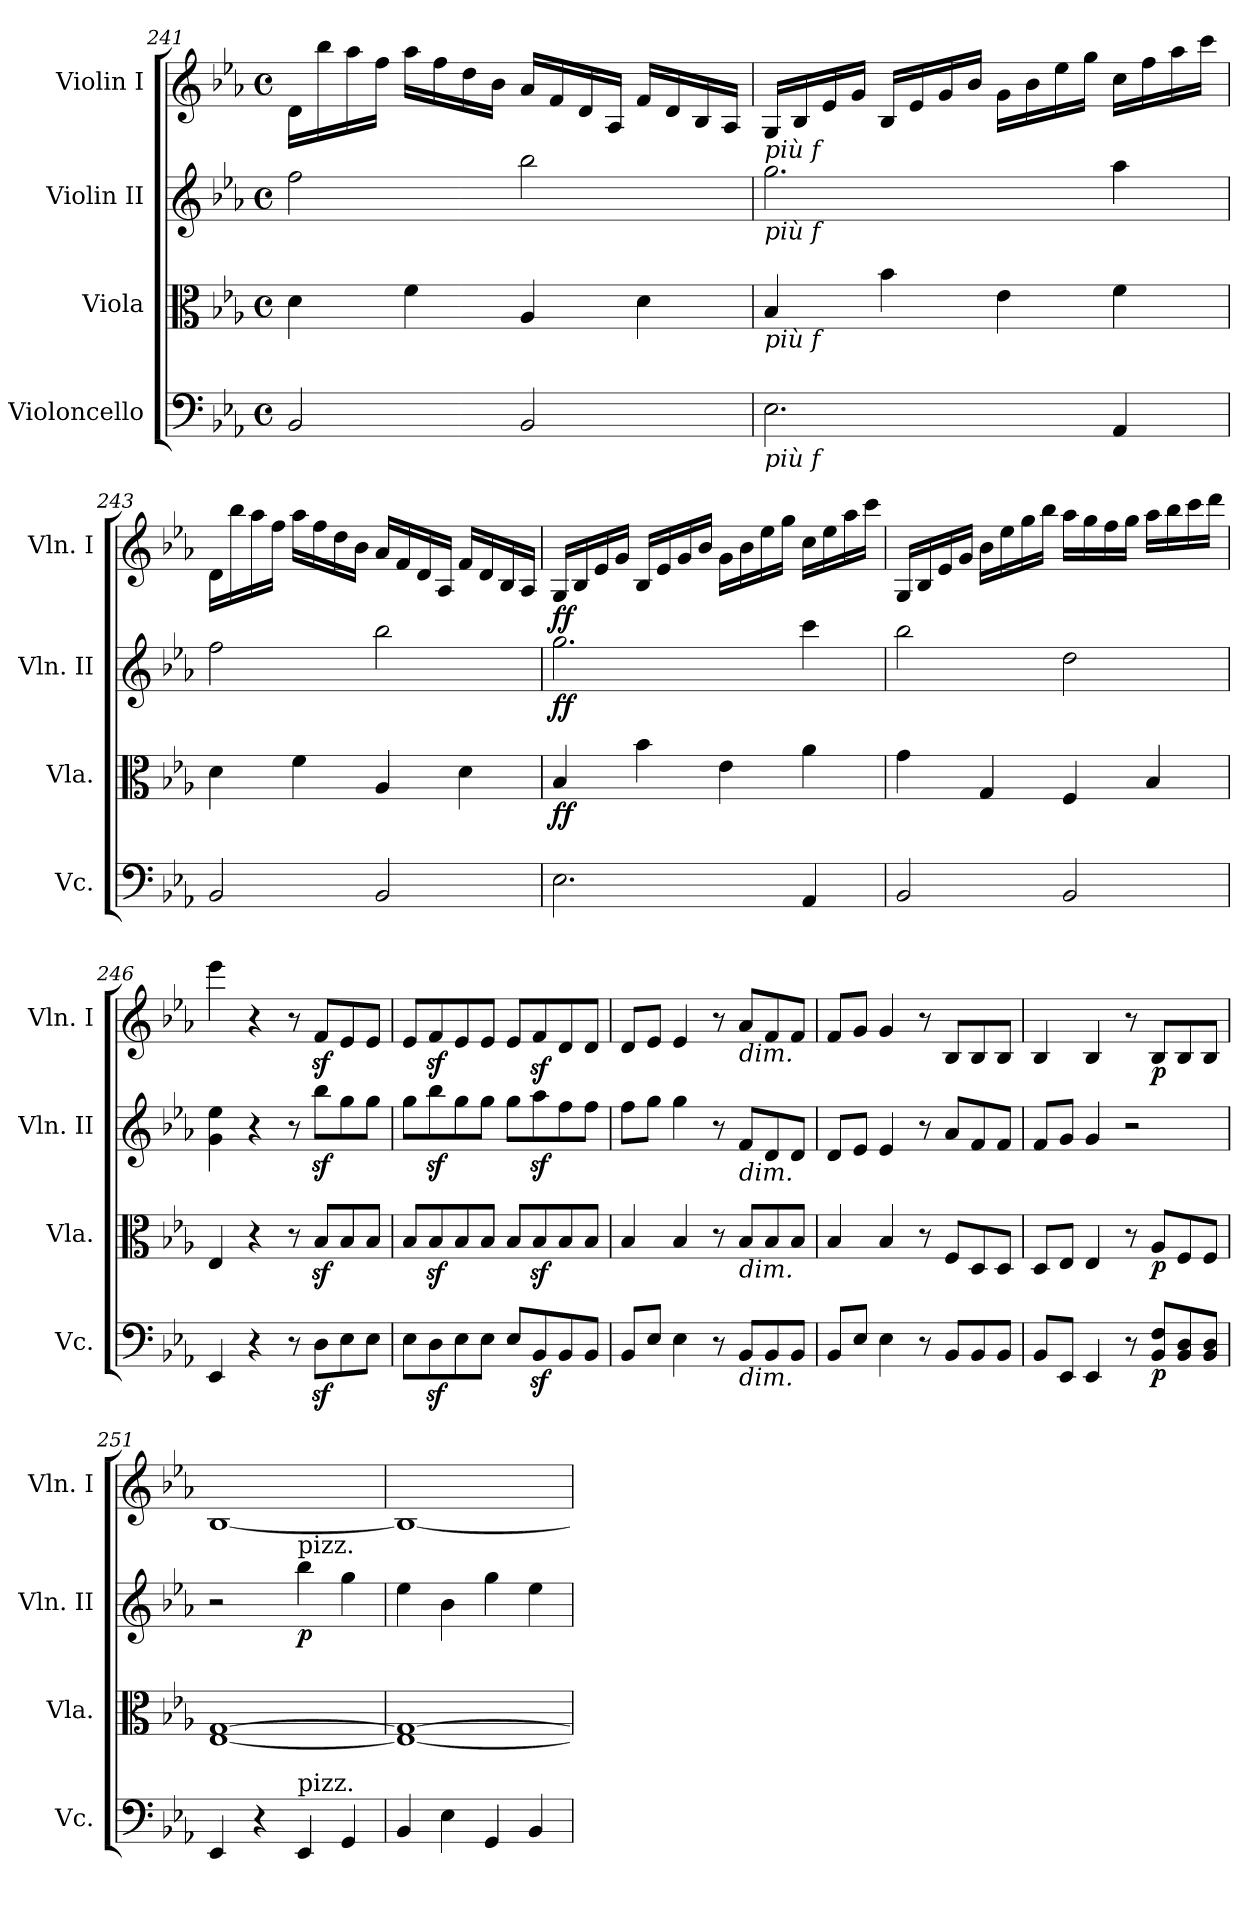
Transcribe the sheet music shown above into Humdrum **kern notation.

**kern	**dynam	**kern	**dynam	**kern	**dynam	**kern	**dynam
*part4	*part4	*part3	*part3	*part2	*part2	*part1	*part1
*staff4	*staff4	*staff3	*staff3	*staff2	*staff2	*staff1	*staff1
*I"Violoncello	*	*I"Viola	*	*I"Violin II	*	*I"Violin I	*
*I'Vc.	*	*I'Vla.	*	*I'Vln. II	*	*I'Vln. I	*
!!LO:LB:g=z
*clefF4	*	*clefC3	*	*clefG2	*	*clefG2	*
*k[b-e-a-]	*	*k[b-e-a-]	*	*k[b-e-a-]	*	*k[b-e-a-]	*
*E-:	*	*E-:	*	*E-:	*	*E-:	*
*M4/4	*	*M4/4	*	*M4/4	*	*M4/4	*
*met(c)	*	*met(c)	*	*met(c)	*	*met(c)	*
=241	=241	=241	=241	=241	=241	=241	=241
2BB-/	.	4d\	.	2ff\	.	16d\LL	.
.	.	.	.	.	.	16bb-\	.
.	.	.	.	.	.	16aa-\	.
.	.	.	.	.	.	16ff\JJ	.
.	.	4f\	.	.	.	16aa-\LL	.
.	.	.	.	.	.	16ff\	.
.	.	.	.	.	.	16dd\	.
.	.	.	.	.	.	16b-\JJ	.
2BB-/	.	4A-/	.	2bb-\	.	16a-/LL	.
.	.	.	.	.	.	16f/	.
.	.	.	.	.	.	16d/	.
.	.	.	.	.	.	16A-/JJ	.
.	.	4d\	.	.	.	16f/LL	.
.	.	.	.	.	.	16d/	.
.	.	.	.	.	.	16B-/	.
.	.	.	.	.	.	16A-/JJ	.
=242	=242	=242	=242	=242	=242	=242	=242
!	!	!	!	!	!	!LO:TX:b:i:t=più f	!
!	!	!	!	!LO:TX:b:i:t=più f	!	!	!
!	!	!LO:TX:b:i:t=più f	!	!	!	!	!
!LO:TX:b:i:t=più f	!	!	!	!	!	!	!
2.E-\	.	4B-/	.	2.gg\	.	16G/LL	.
.	.	.	.	.	.	16B-/	.
.	.	.	.	.	.	16e-/	.
.	.	.	.	.	.	16g/JJ	.
.	.	4b-\	.	.	.	16B-/LL	.
.	.	.	.	.	.	16e-/	.
.	.	.	.	.	.	16g/	.
.	.	.	.	.	.	16b-/JJ	.
.	.	4e-\	.	.	.	16g\LL	.
.	.	.	.	.	.	16b-\	.
.	.	.	.	.	.	16ee-\	.
.	.	.	.	.	.	16gg\JJ	.
4AA-/	.	4f\	.	4aa-\	.	16cc\LL	.
.	.	.	.	.	.	16ff\	.
.	.	.	.	.	.	16aa-\	.
.	.	.	.	.	.	16ccc\JJ	.
=243	=243	=243	=243	=243	=243	=243	=243
2BB-/	.	4d\	.	2ff\	.	16d\LL	.
.	.	.	.	.	.	16bb-\	.
.	.	.	.	.	.	16aa-\	.
.	.	.	.	.	.	16ff\JJ	.
.	.	4f\	.	.	.	16aa-\LL	.
.	.	.	.	.	.	16ff\	.
.	.	.	.	.	.	16dd\	.
.	.	.	.	.	.	16b-\JJ	.
2BB-/	.	4A-/	.	2bb-\	.	16a-/LL	.
.	.	.	.	.	.	16f/	.
.	.	.	.	.	.	16d/	.
.	.	.	.	.	.	16A-/JJ	.
.	.	4d\	.	.	.	16f/LL	.
.	.	.	.	.	.	16d/	.
.	.	.	.	.	.	16B-/	.
.	.	.	.	.	.	16A-/JJ	.
!!LO:LB:g=z
=244	=244	=244	=244	=244	=244	=244	=244
!	!	!	!LO:DY:b	!	!LO:DY:b	!	!LO:DY:b
2.E-\	.	4B-/	ff	2.gg\	ff	16G/LL	ff
.	.	.	.	.	.	16B-/	.
.	.	.	.	.	.	16e-/	.
.	.	.	.	.	.	16g/JJ	.
.	.	4b-\	.	.	.	16B-/LL	.
.	.	.	.	.	.	16e-/	.
.	.	.	.	.	.	16g/	.
.	.	.	.	.	.	16b-/JJ	.
.	.	4e-\	.	.	.	16g\LL	.
.	.	.	.	.	.	16b-\	.
.	.	.	.	.	.	16ee-\	.
.	.	.	.	.	.	16gg\JJ	.
4AA-/	.	4a-\	.	4ccc\	.	16cc\LL	.
.	.	.	.	.	.	16ee-\	.
.	.	.	.	.	.	16aa-\	.
.	.	.	.	.	.	16ccc\JJ	.
=245	=245	=245	=245	=245	=245	=245	=245
2BB-/	.	4g\	.	2bb-\	.	16G/LL	.
.	.	.	.	.	.	16B-/	.
.	.	.	.	.	.	16e-/	.
.	.	.	.	.	.	16g/JJ	.
.	.	4G/	.	.	.	16b-\LL	.
.	.	.	.	.	.	16ee-\	.
.	.	.	.	.	.	16gg\	.
.	.	.	.	.	.	16bb-\JJ	.
2BB-/	.	4F/	.	2dd\	.	16aa-\LL	.
.	.	.	.	.	.	16gg\	.
.	.	.	.	.	.	16ff\	.
.	.	.	.	.	.	16gg\JJ	.
.	.	4B-/	.	.	.	16aa-\LL	.
.	.	.	.	.	.	16bb-\	.
.	.	.	.	.	.	16ccc\	.
.	.	.	.	.	.	16ddd\JJ	.
=246	=246	=246	=246	=246	=246	=246	=246
4EE-/	.	4E-/	.	4g\ 4ee-\	.	4eee-\	.
4r	.	4r	.	4r	.	4r	.
8r	.	8r	.	8r	.	8r	.
8Dz<\L	.	8B-z</L	.	8bb-z<\L	.	8fz</L	.
8E-\	.	8B-/	.	8gg\	.	8e-/	.
8E-\J	.	8B-/J	.	8gg\J	.	8e-/J	.
=247	=247	=247	=247	=247	=247	=247	=247
8E-\L	.	8B-/L	.	8gg\L	.	8e-/L	.
8Dz<\	.	8B-z</	.	8bb-z<\	.	8fz</	.
8E-\	.	8B-/	.	8gg\	.	8e-/	.
8E-\J	.	8B-/J	.	8gg\J	.	8e-/J	.
8E-/L	.	8B-/L	.	8gg\L	.	8e-/L	.
8BB-z</	.	8B-z</	.	8aa-z<\	.	8fz</	.
8BB-/	.	8B-/	.	8ff\	.	8d/	.
8BB-/J	.	8B-/J	.	8ff\J	.	8d/J	.
!!LO:PB:g=z
=248	=248	=248	=248	=248	=248	=248	=248
8BB-/L	.	4B-/	.	8ff\L	.	8d/L	.
8E-/J	.	.	.	8gg\J	.	8e-/J	.
4E-\	.	4B-/	.	4gg\	.	4e-/	.
8r	.	8r	.	8r	.	8r	.
!	!	!	!	!	!	!LO:TX:b:i:t=dim.	!
!	!	!	!	!LO:TX:b:i:t=dim.	!	!	!
!	!	!LO:TX:b:i:t=dim.	!	!	!	!	!
!LO:TX:b:i:t=dim.	!	!	!	!	!	!	!
8BB-/L	.	8B-/L	.	8f/L	.	8a-/L	.
8BB-/	.	8B-/	.	8d/	.	8f/	.
8BB-/J	.	8B-/J	.	8d/J	.	8f/J	.
=249	=249	=249	=249	=249	=249	=249	=249
8BB-/L	.	4B-/	.	8d/L	.	8f/L	.
8E-/J	.	.	.	8e-/J	.	8g/J	.
4E-\	.	4B-/	.	4e-/	.	4g/	.
8r	.	8r	.	8r	.	8r	.
8BB-/L	.	8F/L	.	8a-/L	.	8B-/L	.
8BB-/	.	8D/	.	8f/	.	8B-/	.
8BB-/J	.	8D/J	.	8f/J	.	8B-/J	.
=250	=250	=250	=250	=250	=250	=250	=250
8BB-/L	.	8D/L	.	8f/L	.	4B-/	.
8EE-/J	.	8E-/J	.	8g/J	.	.	.
4EE-/	.	4E-/	.	4g/	.	4B-/	.
8r	.	8r	.	2r	.	8r	.
!	!LO:DY:b	!	!LO:DY:b	!	!	!	!LO:DY:b
8BB-/ 8F/L	p	8A-/L	p	.	.	8B-/L	p
8BB-/ 8D/	.	8F/	.	.	.	8B-/	.
8BB-/ 8D/J	.	8F/J	.	.	.	8B-/J	.
=251	=251	=251	=251	=251	=251	=251	=251
4EE-/	.	[1E- [1G	.	2r	.	[1B-	.
4r	.	.	.	.	.	.	.
!	!	!	!	!LO:TX:a:t=pizz.	!	!	!
!LO:TX:a:t=pizz.	!	!	!	!	!	!	!
!	!	!	!	!	!LO:DY:b	!	!
4EE-/	.	.	.	4bb-\	p	.	.
4GG/	.	.	.	4gg\	.	.	.
=252	=252	=252	=252	=252	=252	=252	=252
4BB-/	.	1E-_ 1G_	.	4ee-\	.	1B-_	.
4E-\	.	.	.	4b-\	.	.	.
4GG/	.	.	.	4gg\	.	.	.
4BB-/	.	.	.	4ee-\	.	.	.
=	=	=	=	=	=	=	=
*-	*-	*-	*-	*-	*-	*-	*-
